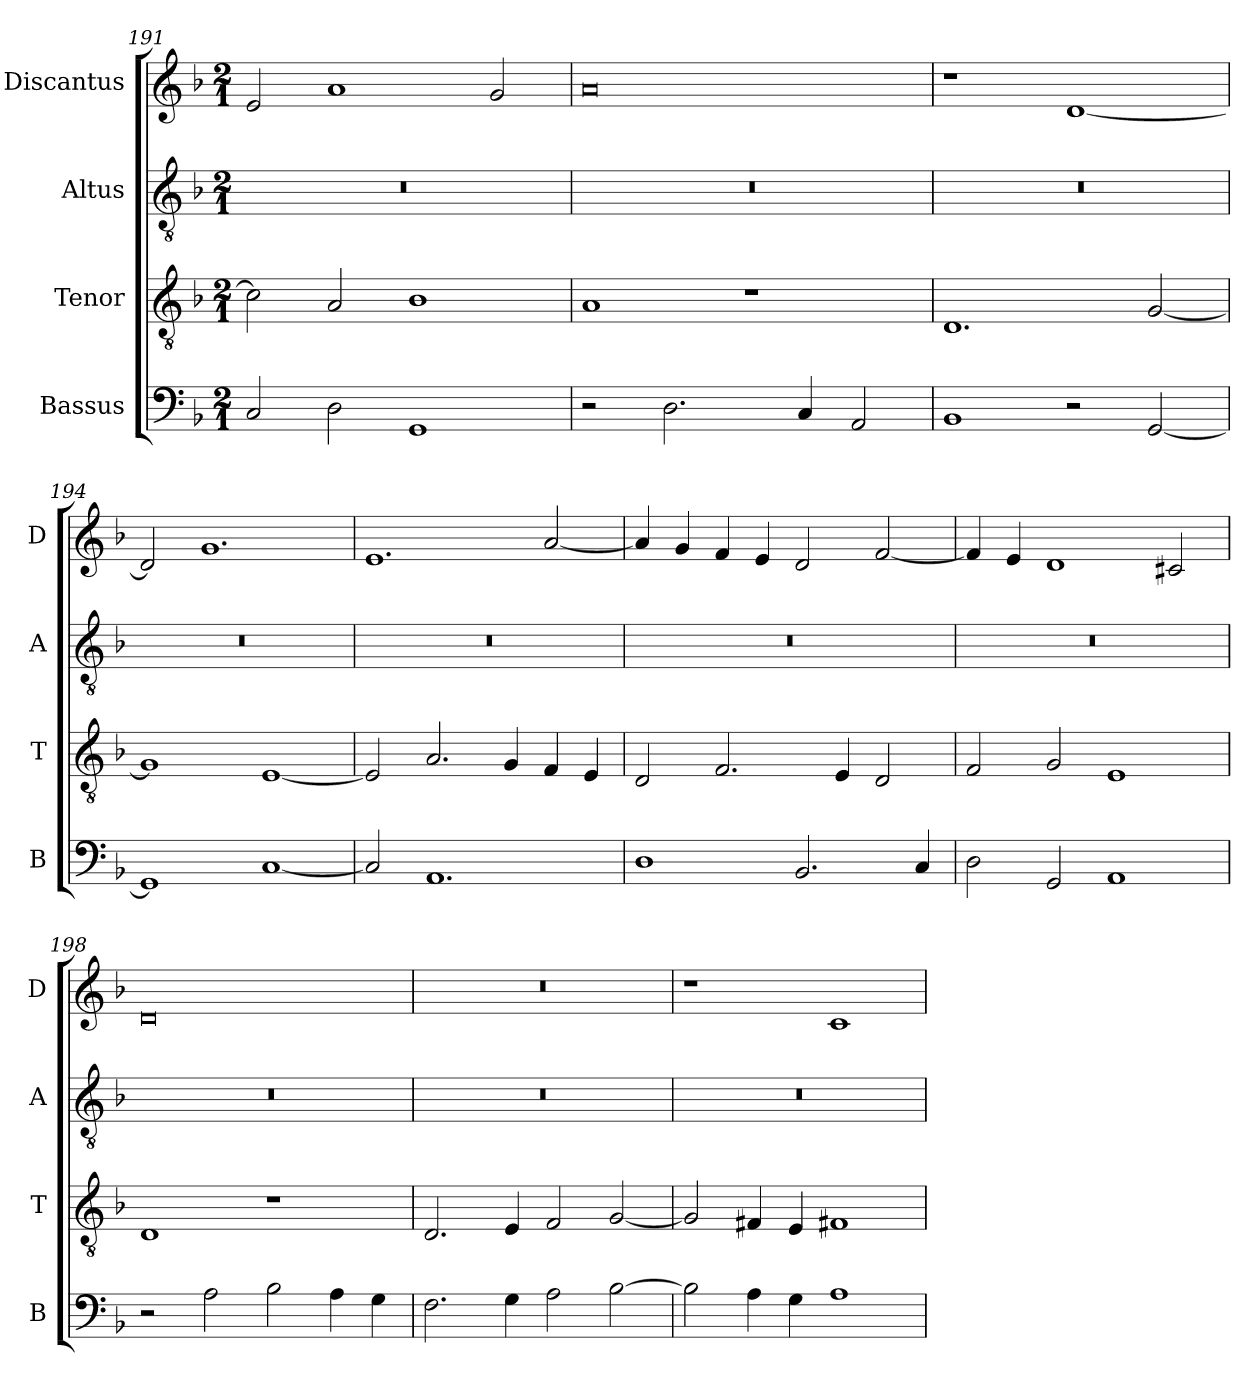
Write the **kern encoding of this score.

**kern	**kern	**kern	**kern
*part4	*part3	*part2	*part1
*staff4	*staff3	*staff2	*staff1
*I"Bassus	*I"Tenor	*I"Altus	*I"Discantus
*I'B	*I'T	*I'A	*I'D
*clefF4	*clefGv2	*clefGv2	*clefG2
*k[b-]	*k[b-]	*k[b-]	*k[b-]
*M2/1	*M2/1	*M2/1	*M2/1
=191	=191	=191	=191
2C/	2c\]	0r	2e/
2D\	2A/	.	1a
1GG	1B-	.	.
.	.	.	2g/
=192	=192	=192	=192
2r	1A	0r	0a
2.D\	.	.	.
.	1r	.	.
4C/	.	.	.
2AA/	.	.	.
=193	=193	=193	=193
1BB-	1.D	0r	1r
2r	.	.	[1d
[2GG/	[2G/	.	.
=194	=194	=194	=194
1GG]	1G]	0r	2d/]
.	.	.	1.g
[1C	[1E	.	.
=195	=195	=195	=195
2C/]	2E/]	0r	1.e
1.AA	2.A/	.	.
.	4G/	.	.
.	4F/	.	[2a/
.	4E/	.	.
=196	=196	=196	=196
1D	2D/	0r	4a/]
.	.	.	4g/
.	2.F/	.	4f/
.	.	.	4e/
2.BB-/	.	.	2d/
.	4E/	.	.
.	2D/	.	[2f/
4C/	.	.	.
=197	=197	=197	=197
2D\	2F/	0r	4f/]
.	.	.	4e/
2GG/	2G/	.	1d
1AA	1E	.	.
.	.	.	2c#X/
=198	=198	=198	=198
2r	1D	0r	0d
2A\	.	.	.
2B-\	1r	.	.
4A\	.	.	.
4G\	.	.	.
=199	=199	=199	=199
2.F\	2.D/	0r	0r
4G\	4E/	.	.
2A\	2F/	.	.
[2B-\	[2G/	.	.
=200	=200	=200	=200
2B-\]	2G/]	0r	1r
4A\	4F#X/	.	.
4G\	4E/	.	.
1A	1F#X	.	1c
=	=	=	=
*-	*-	*-	*-
